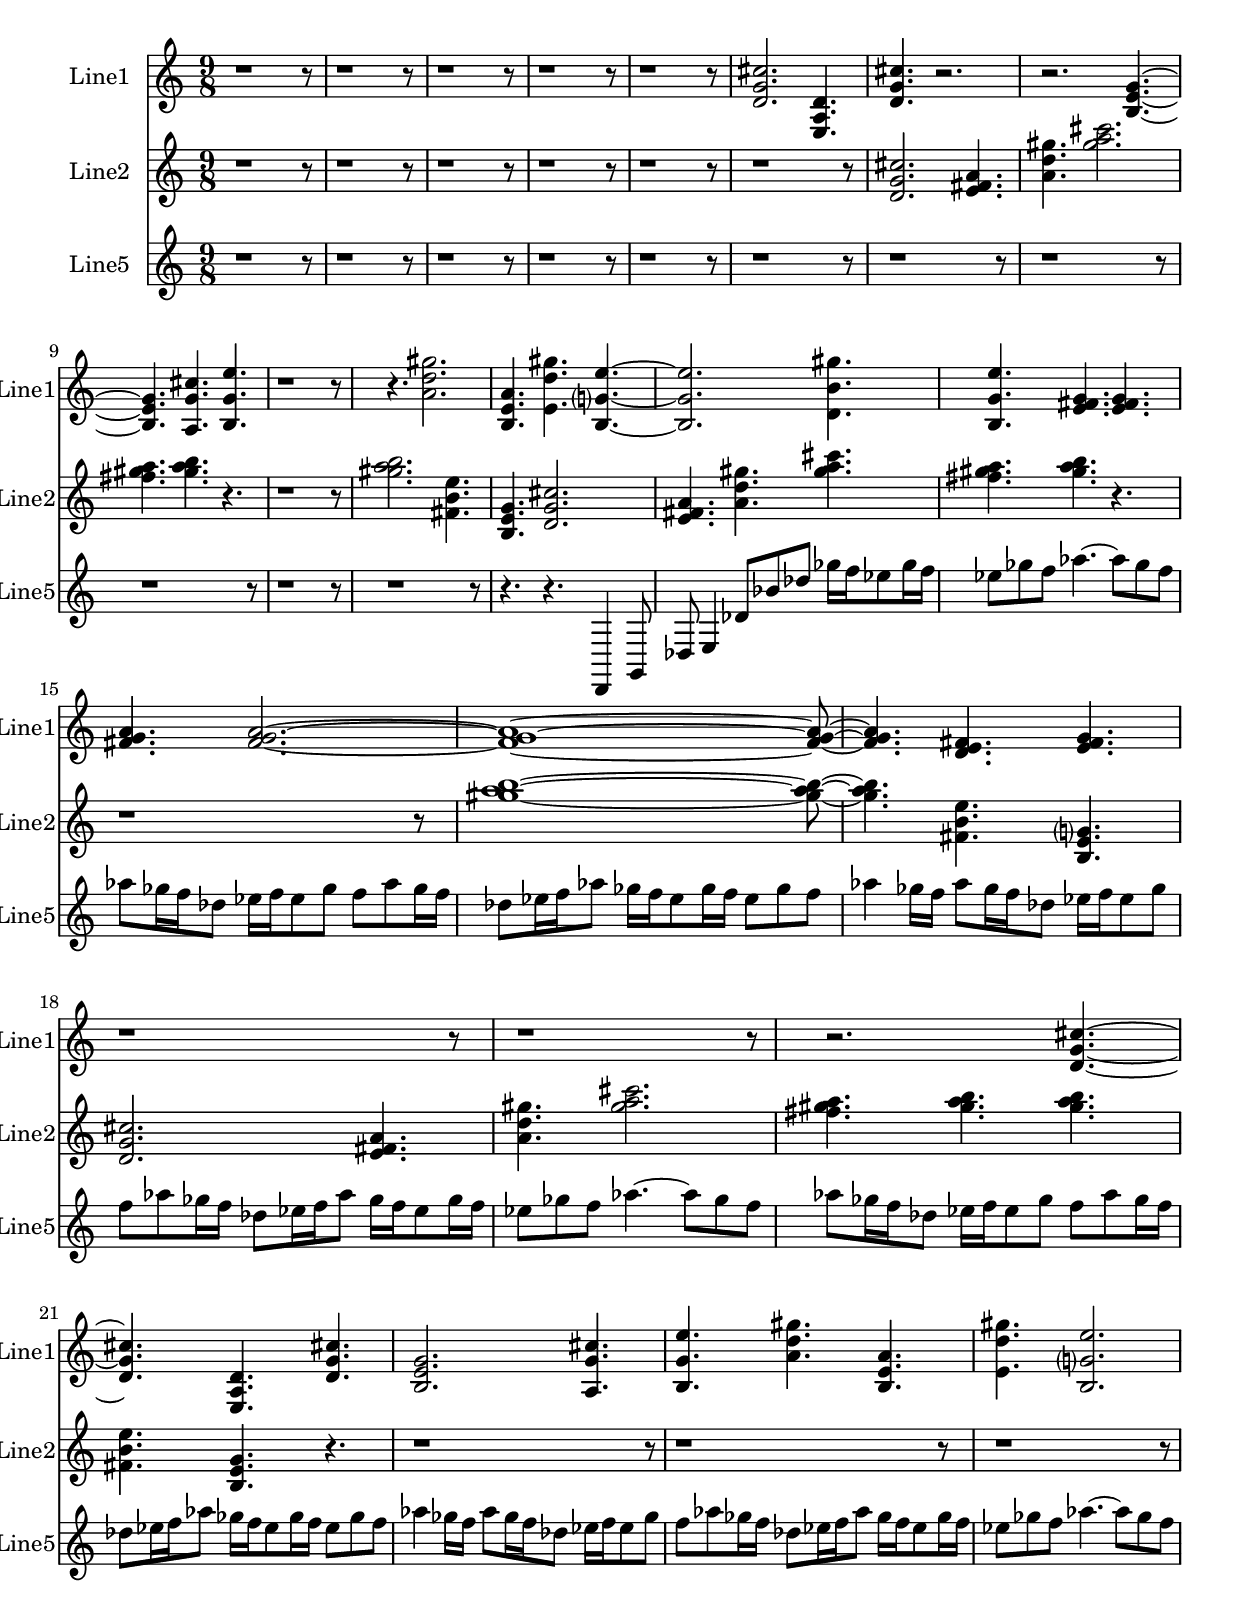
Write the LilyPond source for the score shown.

% 2016-09-05 17:58

\version "2.18.2"
\language "english"

\header {}

\layout {}

\paper {}

\score {
    \new Score <<
        \context Staff = "line1" {
            \set Staff.instrumentName = \markup { Line1 }
            \set Staff.shortInstrumentName = \markup { Line1 }
            {
                \numericTimeSignature
                \time 9/8
                \bar "||"
                \accidentalStyle modern-cautionary
                r1
                r8
                r1
                r8
                r1
                r8
                r1
                r8
                r1
                r8
                <d' g' cs''>2.
                <e a d'>4.
                <d' g' cs''>4.
                r2.
                r2.
                <b e' g'>4. ~
                <b e' g'>4.
                <a g' cs''>4.
                <b g' e''>4.
                r1
                r8
                r4.
                <a' d'' gs''>2.
                <b e' a'>4.
                <e' d'' gs''>4.
                <b g' e''>4. ~
                <b g' e''>2.
                <d' b' gs''>4.
                <b g' e''>4.
                <e' fs' g'>4.
                <e' fs' g'>4.
                <fs' g' a'>4.
                <fs' g' a'>2. ~
                <fs' g' a'>1 ~
                <fs' g' a'>8 ~
                <fs' g' a'>4.
                <d' e' fs'>4.
                <e' fs' g'>4.
                r1
                r8
                r1
                r8
                r2.
                <d' g' cs''>4. ~
                <d' g' cs''>4.
                <e a d'>4.
                <d' g' cs''>4.
                <b e' g'>2.
                <a g' cs''>4.
                <b g' e''>4.
                <a' d'' gs''>4.
                <b e' a'>4.
                <e' d'' gs''>4.
                <b g' e''>2.
            }
        }
        \context Staff = "line2" {
            \set Staff.instrumentName = \markup { Line2 }
            \set Staff.shortInstrumentName = \markup { Line2 }
            {
                \numericTimeSignature
                \time 9/8
                \bar "||"
                \accidentalStyle modern-cautionary
                r1
                r8
                r1
                r8
                r1
                r8
                r1
                r8
                r1
                r8
                r1
                r8
                <d' g' cs''>2.
                <e' fs' a'>4.
                <a' d'' gs''>4.
                <gs'' a'' cs'''>2.
                <fs'' gs'' a''>4.
                <gs'' a'' b''>4.
                r4.
                r1
                r8
                <gs'' a'' b''>2.
                <fs' b' e''>4.
                <b e' g'>4.
                <d' g' cs''>2.
                <e' fs' a'>4.
                <a' d'' gs''>4.
                <gs'' a'' cs'''>4.
                <fs'' gs'' a''>4.
                <gs'' a'' b''>4.
                r4.
                r1
                r8
                <gs'' a'' b''>1 ~
                <gs'' a'' b''>8 ~
                <gs'' a'' b''>4.
                <fs' b' e''>4.
                <b e' g'>4.
                <d' g' cs''>2.
                <e' fs' a'>4.
                <a' d'' gs''>4.
                <gs'' a'' cs'''>2.
                <fs'' gs'' a''>4.
                <gs'' a'' b''>4.
                <gs'' a'' b''>4.
                <fs' b' e''>4.
                <b e' g'>4.
                r4.
                r1
                r8
                r1
                r8
                r1
                r8
            }
        }
        \context Staff = "line5" {
            \set Staff.instrumentName = \markup { Line5 }
            \set Staff.shortInstrumentName = \markup { Line5 }
            {
                \numericTimeSignature
                \time 9/8
                \bar "||"
                \accidentalStyle modern-cautionary
                r1
                r8
                r1
                r8
                r1
                r8
                r1
                r8
                r1
                r8
                r1
                r8
                r1
                r8
                r1
                r8
                r1
                r8
                r1
                r8
                r1
                r8
                r4.
                r4.
                d,4
                g,8
                df8
                e4
                df'8 [
                bf'8
                df''8 ]
                gf''16 [
                f''16
                ef''8
                gf''16
                f''16 ]
                ef''8 [
                gf''8
                f''8 ]
                af''4. ~
                af''8 [
                gf''8
                f''8 ]
                af''8 [
                gf''16
                f''16
                df''8 ]
                ef''16 [
                f''16
                ef''8
                gf''8 ]
                f''8 [
                af''8
                gf''16
                f''16 ]
                df''8 [
                ef''16
                f''16
                af''8 ]
                gf''16 [
                f''16
                ef''8
                gf''16
                f''16 ]
                ef''8 [
                gf''8
                f''8 ]
                af''4
                gf''16 [
                f''16 ]
                af''8 [
                gf''16
                f''16
                df''8 ]
                ef''16 [
                f''16
                ef''8
                gf''8 ]
                f''8 [
                af''8
                gf''16
                f''16 ]
                df''8 [
                ef''16
                f''16
                af''8 ]
                gf''16 [
                f''16
                ef''8
                gf''16
                f''16 ]
                ef''8 [
                gf''8
                f''8 ]
                af''4. ~
                af''8 [
                gf''8
                f''8 ]
                af''8 [
                gf''16
                f''16
                df''8 ]
                ef''16 [
                f''16
                ef''8
                gf''8 ]
                f''8 [
                af''8
                gf''16
                f''16 ]
                df''8 [
                ef''16
                f''16
                af''8 ]
                gf''16 [
                f''16
                ef''8
                gf''16
                f''16 ]
                ef''8 [
                gf''8
                f''8 ]
                af''4
                gf''16 [
                f''16 ]
                af''8 [
                gf''16
                f''16
                df''8 ]
                ef''16 [
                f''16
                ef''8
                gf''8 ]
                f''8 [
                af''8
                gf''16
                f''16 ]
                df''8 [
                ef''16
                f''16
                af''8 ]
                gf''16 [
                f''16
                ef''8
                gf''16
                f''16 ]
                ef''8 [
                gf''8
                f''8 ]
                af''4. ~
                af''8 [
                gf''8
                f''8 ]
            }
        }
    >>
}